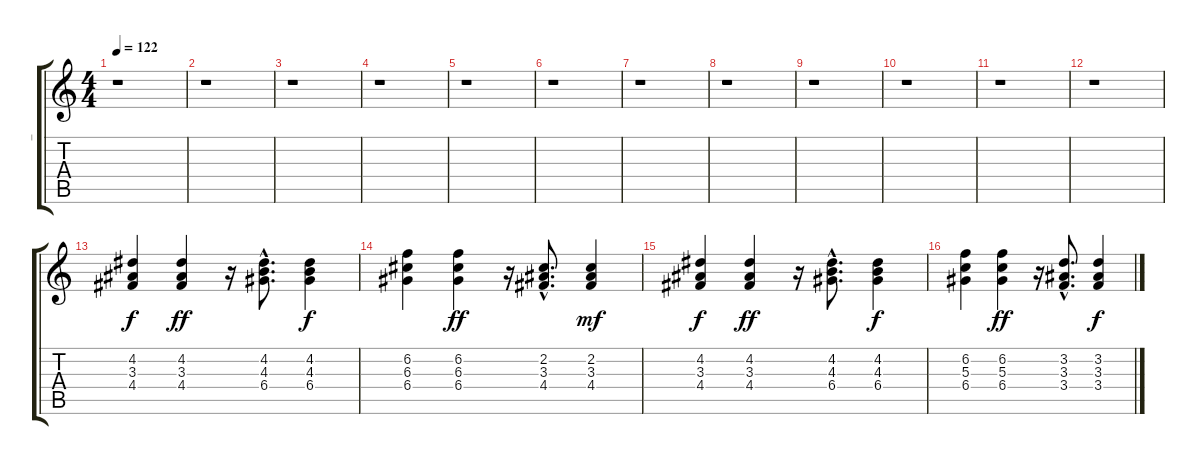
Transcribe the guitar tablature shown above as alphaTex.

\track ("_" "_") {instrument electricguitarclean}
\staff {score tabs}
\tuning (E4 B3 G3 D3 A2 E2) {hide}
\ts (4 4)
\tempo 122
\clef g2
\ks c
r.1{dy ff} |
r.1 |
r.1 |
r.1 |
r.1 |
r.1 |
r.1 |
r.1 |
r.1 |
r.1 |
r.1 |
r.1 |
(4.2 3.3 4.4).4{dy f} (4.2 3.3 4.4).4{dy ff} r.16 (4.2{hac} 4.3{hac} 6.4{hac}).8{d} (4.2 4.3 6.4).4{dy f} |
(6.2 6.3 6.4).4 (6.2 6.3 6.4).4{dy ff} r.16 (2.2{hac} 3.3{hac} 4.4{hac}).8{d} (2.2 3.3 4.4).4{dy mf} |
(4.2 3.3 4.4).4{dy f} (4.2 3.3 4.4).4{dy ff} r.16 (4.2{hac} 4.3{hac} 6.4{hac}).8{d} (4.2 4.3 6.4).4{dy f} |
(6.2 5.3 6.4).4 (6.2 5.3 6.4).4{dy ff} r.16 (3.2{hac} 3.3{hac} 3.4{hac}).8{d} (3.2 3.3 3.4).4{dy f}
